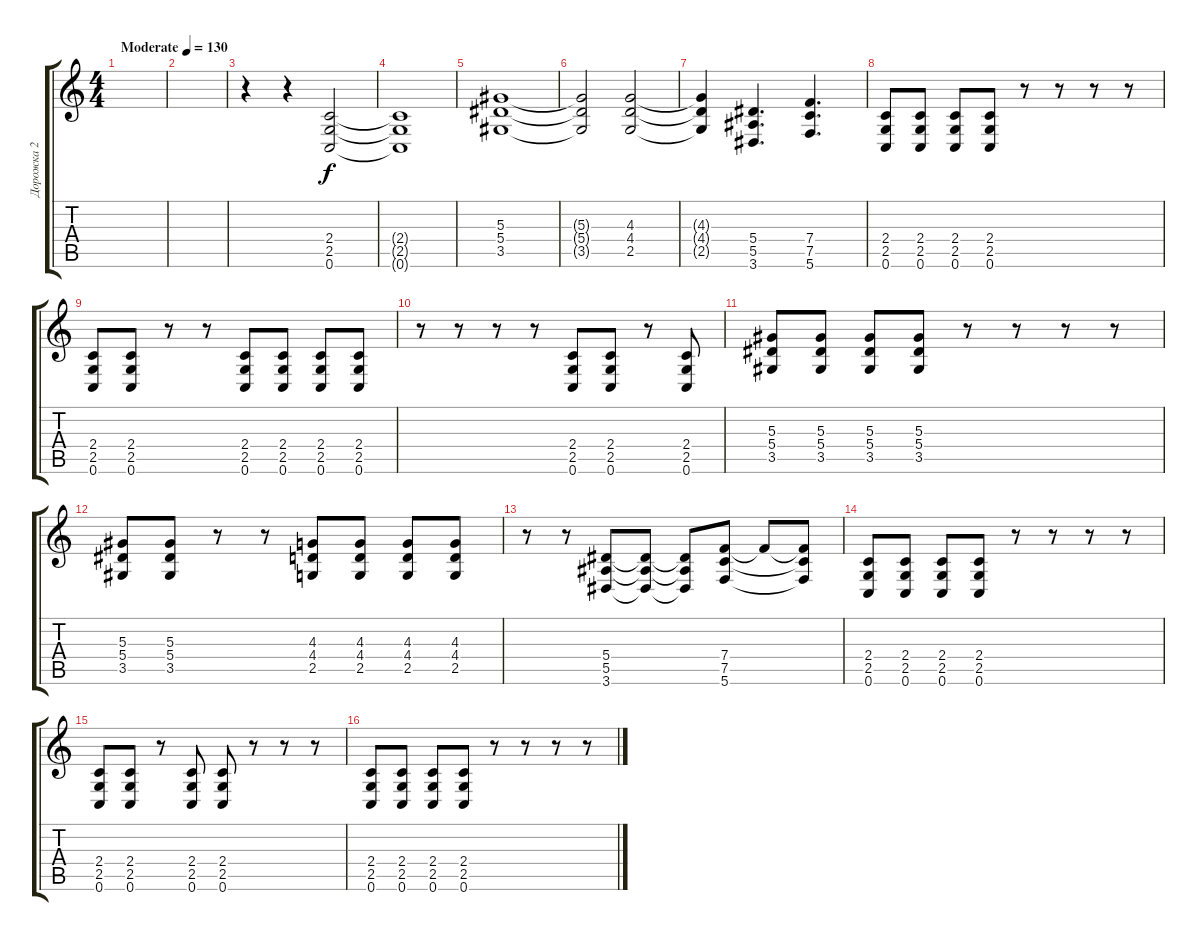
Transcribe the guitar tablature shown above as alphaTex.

\track ("Дорожка 2" "Дорожка 2") {instrument distortionguitar}
\staff {score tabs}
\tuning (C4 G3 Eb3 Bb2 F2 C2) {hide}
\ts (4 4)
\tempo (130 "Moderate")
\clef g2
\ks c
|
|
r.4 r.4 (2.4 2.5 0.6).2 |
(2.4{t} 2.5{t} 0.6{t}).1 |
(5.3 5.4 3.5).1 |
(5.3{t} 5.4{t} 3.5{t}).2 (4.3 4.4 2.5).2 |
(4.3{t} 4.4{t} 2.5{t}).4 (5.4 5.5 3.6).4{d} (7.4 7.5 5.6).4{d} |
(2.4 2.5 0.6).8 (2.4 2.5 0.6).8 (2.4 2.5 0.6).8 (2.4 2.5 0.6).8 r.8 r.8 r.8 r.8 |
(2.4 2.5 0.6).8 (2.4 2.5 0.6).8 r.8 r.8 (2.4 2.5 0.6).8 (2.4 2.5 0.6).8 (2.4 2.5 0.6).8 (2.4 2.5 0.6).8 |
r.8 r.8 r.8 r.8 (2.4 2.5 0.6).8 (2.4 2.5 0.6).8 r.8 (2.4 2.5 0.6).8 |
(5.3 5.4 3.5).8 (5.3 5.4 3.5).8 (5.3 5.4 3.5).8 (5.3 5.4 3.5).8 r.8 r.8 r.8 r.8 |
(5.3 5.4 3.5).8 (5.3 5.4 3.5).8 r.8 r.8 (4.3 4.4 2.5).8 (4.3 4.4 2.5).8 (4.3 4.4 2.5).8 (4.3 4.4 2.5).8 |
r.8 r.8 (5.4 5.5 3.6).8 (5.4{t} 5.5{t} 3.6{t}).8 (5.4{t} 5.5{t} 3.6{t}).8 (7.4 7.5 5.6).8 7.4{t}.8 (7.4{t} 7.5{t} 5.6{t}).8 |
(2.4 2.5 0.6).8 (2.4 2.5 0.6).8 (2.4 2.5 0.6).8 (2.4 2.5 0.6).8 r.8 r.8 r.8 r.8 |
(2.4 2.5 0.6).8 (2.4 2.5 0.6).8 r.8 (2.4 2.5 0.6).8 (2.4 2.5 0.6).8 r.8 r.8 r.8 |
(2.4 2.5 0.6).8 (2.4 2.5 0.6).8 (2.4 2.5 0.6).8 (2.4 2.5 0.6).8 r.8 r.8 r.8 r.8
